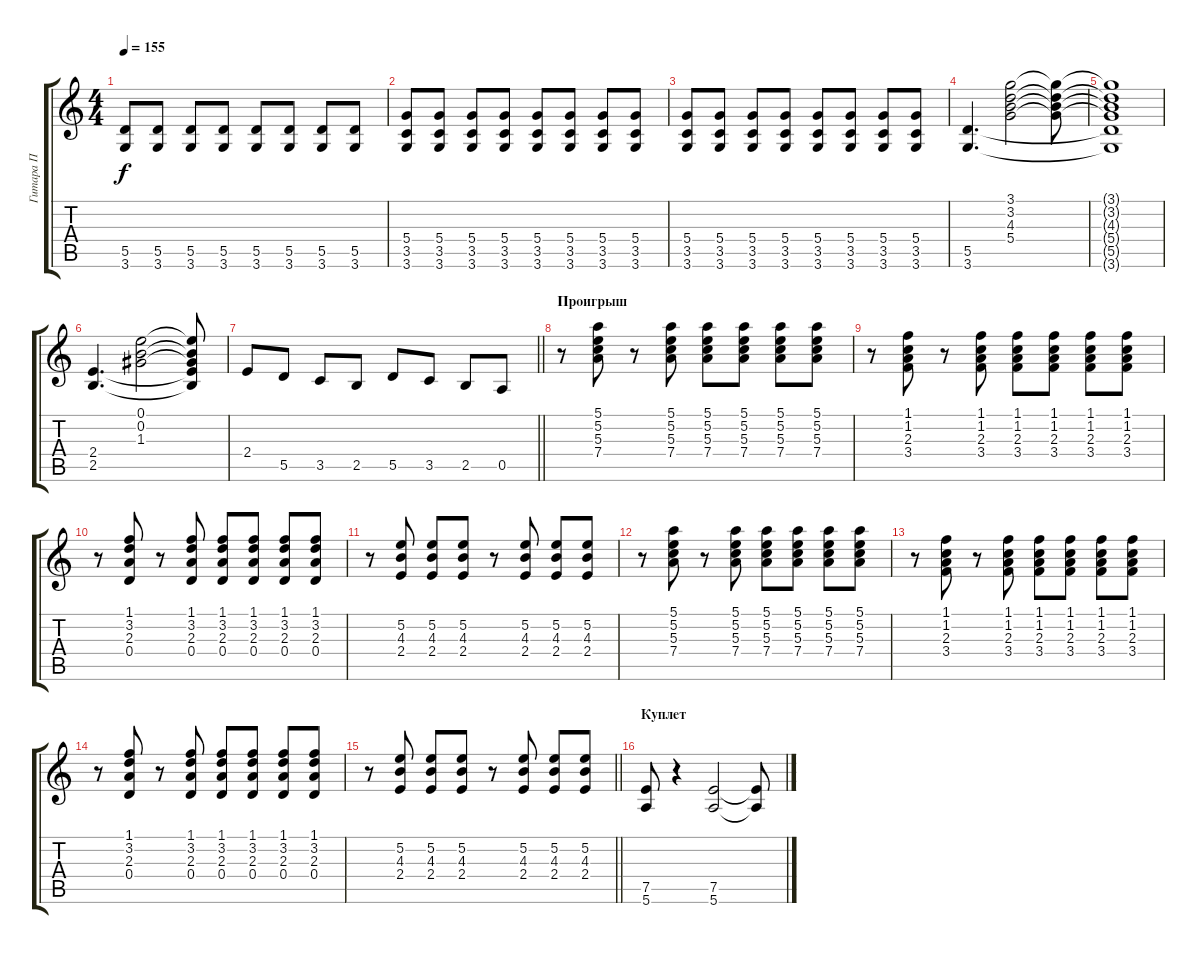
\track ("Гитара П" "Гитара П") {instrument distortionguitar}
\staff {score tabs}
\tuning (E4 B3 G3 D3 A2 E2) {hide}
\ts (4 4)
\tempo 155
\clef g2
\ks c
(5.5 3.6).8{dy f} (5.5 3.6).8 (5.5 3.6).8 (5.5 3.6).8 (5.5 3.6).8 (5.5 3.6).8 (5.5 3.6).8 (5.5 3.6).8 |
(5.4 3.5 3.6).8 (5.4 3.5 3.6).8 (5.4 3.5 3.6).8 (5.4 3.5 3.6).8 (5.4 3.5 3.6).8 (5.4 3.5 3.6).8 (5.4 3.5 3.6).8 (5.4 3.5 3.6).8 |
(5.4 3.5 3.6).8 (5.4 3.5 3.6).8 (5.4 3.5 3.6).8 (5.4 3.5 3.6).8 (5.4 3.5 3.6).8 (5.4 3.5 3.6).8 (5.4 3.5 3.6).8 (5.4 3.5 3.6).8 |
(5.5 3.6).4{d} (3.1 3.2 4.3 5.4).2 (3.1{t} 3.2{t} 4.3{t} 5.4{t}).8 |
(3.1{t} 3.2{t} 4.3{t} 5.4{t} 5.5{t} 3.6{t}).1 |
(2.4 2.5).4{d} (0.1 0.2 1.3).2 (0.1{t} 0.2{t} 1.3{t} 2.4{t} 2.5{t}).8 |
\barLineRight lightlight
2.4.8 5.5.8 3.5.8 2.5.8 5.5.8 3.5.8 2.5.8 0.5.8 |
\section ("" "Проигрыш")
r.8 (5.1 5.2 5.3 7.4).8 r.8 (5.1 5.2 5.3 7.4).8 (5.1 5.2 5.3 7.4).8 (5.1 5.2 5.3 7.4).8 (5.1 5.2 5.3 7.4).8 (5.1 5.2 5.3 7.4).8 |
r.8 (1.1 1.2 2.3 3.4).8 r.8 (1.1 1.2 2.3 3.4).8 (1.1 1.2 2.3 3.4).8 (1.1 1.2 2.3 3.4).8 (1.1 1.2 2.3 3.4).8 (1.1 1.2 2.3 3.4).8 |
r.8 (1.1 3.2 2.3 0.4).8 r.8 (1.1 3.2 2.3 0.4).8 (1.1 3.2 2.3 0.4).8 (1.1 3.2 2.3 0.4).8 (1.1 3.2 2.3 0.4).8 (1.1 3.2 2.3 0.4).8 |
r.8 (5.2 4.3 2.4).8 (5.2 4.3 2.4).8 (5.2 4.3 2.4).8 r.8 (5.2 4.3 2.4).8 (5.2 4.3 2.4).8 (5.2 4.3 2.4).8 |
r.8 (5.1 5.2 5.3 7.4).8 r.8 (5.1 5.2 5.3 7.4).8 (5.1 5.2 5.3 7.4).8 (5.1 5.2 5.3 7.4).8 (5.1 5.2 5.3 7.4).8 (5.1 5.2 5.3 7.4).8 |
r.8 (1.1 1.2 2.3 3.4).8 r.8 (1.1 1.2 2.3 3.4).8 (1.1 1.2 2.3 3.4).8 (1.1 1.2 2.3 3.4).8 (1.1 1.2 2.3 3.4).8 (1.1 1.2 2.3 3.4).8 |
r.8 (1.1 3.2 2.3 0.4).8 r.8 (1.1 3.2 2.3 0.4).8 (1.1 3.2 2.3 0.4).8 (1.1 3.2 2.3 0.4).8 (1.1 3.2 2.3 0.4).8 (1.1 3.2 2.3 0.4).8 |
\barLineRight lightlight
r.8 (5.2 4.3 2.4).8 (5.2 4.3 2.4).8 (5.2 4.3 2.4).8 r.8 (5.2 4.3 2.4).8 (5.2 4.3 2.4).8 (5.2 4.3 2.4).8 |
\section ("" "Куплет")
(7.5 5.6).8 r.4 (7.5 5.6).2 (7.5{t} 5.6{t}).8
